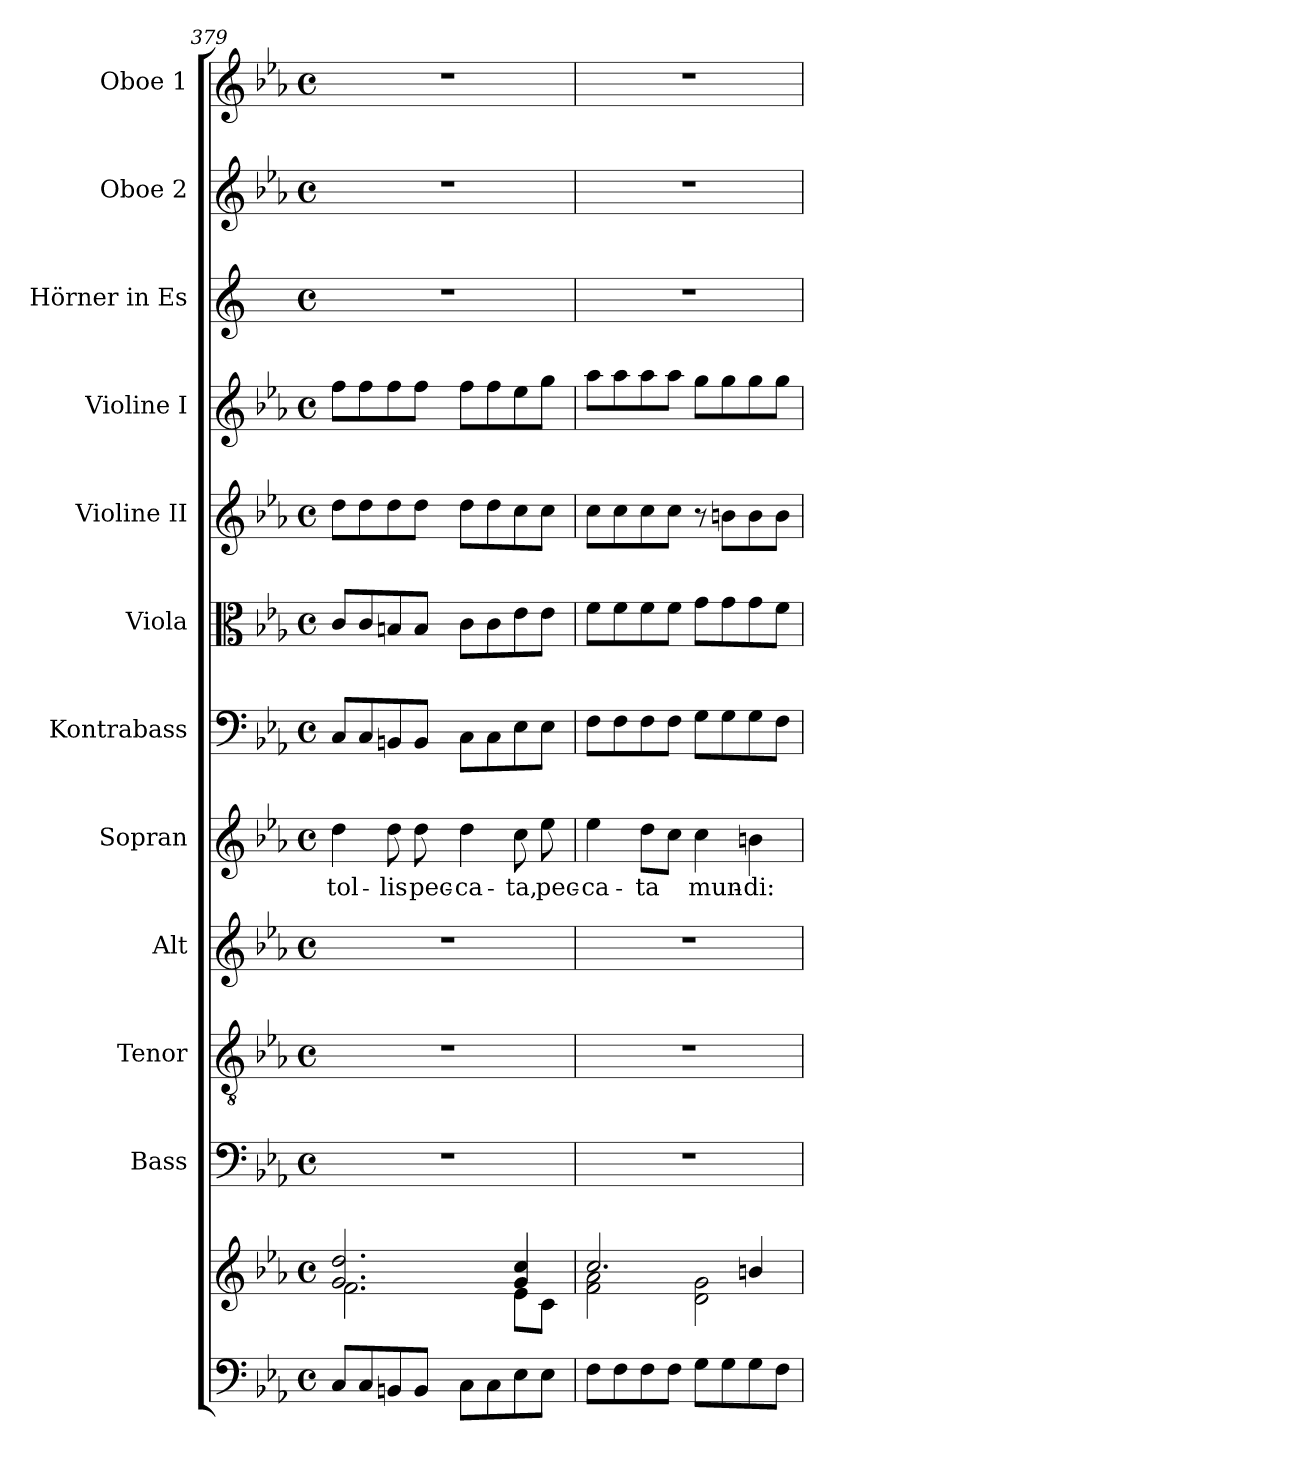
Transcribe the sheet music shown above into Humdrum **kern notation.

**kern	**kern	**kern	**kern	**kern	**kern	**text	**kern	**kern	**kern	**kern	**kern	**kern	**kern
*part12	*part12	*part11	*part10	*part9	*part8	*part8	*part7	*part6	*part5	*part4	*part3	*part2	*part1
*staff13	*staff12	*staff11	*staff10	*staff9	*staff8	*staff8	*staff7	*staff6	*staff5	*staff4	*staff3	*staff2	*staff1
*	*	*I"Bass	*I"Tenor	*I"Alt	*I"Sopran	*	*I"Kontrabass	*I"Viola	*I"Violine II	*I"Violine I	*I"Hörner in Es	*I"Oboe 2	*I"Oboe 1
*	*	*I'B.	*I'T.	*I'A.	*I'S.	*	*I'Kb.	*I'Vla.	*I'Vl. II	*I'Vl. I	*	*I'Ob. 2	*I'Ob. 1
*clefF4	*clefG2	*clefF4	*clefGv2	*clefG2	*clefG2	*	*clefF4	*clefC3	*clefG2	*clefG2	*clefG2	*clefG2	*clefG2
*	*	*	*	*	*	*	*ITrd7c12	*	*	*	*ITrd5c9	*	*
*k[b-e-a-]	*k[b-e-a-]	*k[b-e-a-]	*k[b-e-a-]	*k[b-e-a-]	*k[b-e-a-]	*	*k[b-e-a-]	*k[b-e-a-]	*k[b-e-a-]	*k[b-e-a-]	*k[b-e-a-]	*k[b-e-a-]	*k[b-e-a-]
*E-:	*E-:	*E-:	*E-:	*E-:	*E-:	*	*E-:	*E-:	*E-:	*E-:	*E-:	*E-:	*E-:
*M4/4	*M4/4	*M4/4	*M4/4	*M4/4	*M4/4	*	*M4/4	*M4/4	*M4/4	*M4/4	*M4/4	*M4/4	*M4/4
*met(c)	*met(c)	*met(c)	*met(c)	*met(c)	*met(c)	*	*met(c)	*met(c)	*met(c)	*met(c)	*met(c)	*met(c)	*met(c)
=379	=379	=379	=379	=379	=379	=379	=379	=379	=379	=379	=379	=379	=379
*	*^	*	*	*	*	*	*	*	*	*	*	*	*
!	!	!	!	!	!	!	!LO:LY:b	!	!	!	!	!	!	!
8C/L	2.g/ 2.dd/	2.f\	1r	1r	1r	4dd\	tol-	8CC/L	8c/L	8dd\L	8ff\L	1r	1r	1r
8C/	.	.	.	.	.	.	.	8CC/	8c/	8dd\	8ff\	.	.	.
!	!	!	!	!	!	!	!LO:LY:b	!	!	!	!	!	!	!
8BBn/	.	.	.	.	.	8dd\	-lis	8BBBn/	8Bn/	8dd\	8ff\	.	.	.
!	!	!	!	!	!	!	!LO:LY:b	!	!	!	!	!	!	!
8BB/J	.	.	.	.	.	8dd\	pec-	8BBB/J	8B/J	8dd\J	8ff\J	.	.	.
!	!	!	!	!	!	!	!LO:LY:b	!	!	!	!	!	!	!
8C\L	.	.	.	.	.	4dd\	-ca-	8CC\L	8c\L	8dd\L	8ff\L	.	.	.
8C\	.	.	.	.	.	.	.	8CC\	8c\	8dd\	8ff\	.	.	.
!	!	!	!	!	!	!	!LO:LY:b	!	!	!	!	!	!	!
8E-\	4g/ 4cc/	8e-\L	.	.	.	8cc\	-ta,	8EE-\	8e-\	8cc\	8ee-\	.	.	.
!	!	!	!	!	!	!	!LO:LY:b	!	!	!	!	!	!	!
8E-\J	.	8c\J	.	.	.	8ee-\	pec-	8EE-\J	8e-\J	8cc\J	8gg\J	.	.	.
=380	=380	=380	=380	=380	=380	=380	=380	=380	=380	=380	=380	=380	=380	=380
!	!	!	!	!	!	!	!LO:LY:b	!	!	!	!	!	!	!
8F\L	2.cc/	2f\ 2a-\	1r	1r	1r	4ee-\	-ca-	8FF\L	8f\L	8cc\L	8aa-\L	1r	1r	1r
8F\	.	.	.	.	.	.	.	8FF\	8f\	8cc\	8aa-\	.	.	.
!	!	!	!	!	!	!	!LO:LY:b	!	!	!	!	!	!	!
8F\	.	.	.	.	.	8dd\L	-ta	8FF\	8f\	8cc\	8aa-\	.	.	.
8F\J	.	.	.	.	.	8cc\J	.	8FF\J	8f\J	8cc\J	8aa-\J	.	.	.
!	!	!	!	!	!	!	!LO:LY:b	!	!	!	!	!	!	!
8G\L	.	2d\ 2g\	.	.	.	4cc\	mun-	8GG\L	8g\L	8r	8gg\L	.	.	.
8G\	.	.	.	.	.	.	.	8GG\	8g\	8bn\L	8gg\	.	.	.
!	!	!	!	!	!	!	!LO:LY:b	!	!	!	!	!	!	!
8G\	4bn/	.	.	.	.	4bn\	-di:	8GG\	8g\	8b\	8gg\	.	.	.
8F\J	.	.	.	.	.	.	.	8FF\J	8f\J	8b\J	8gg\J	.	.	.
*	*v	*v	*	*	*	*	*	*	*	*	*	*	*	*
=	=	=	=	=	=	=	=	=	=	=	=	=	=
*-	*-	*-	*-	*-	*-	*-	*-	*-	*-	*-	*-	*-	*-
